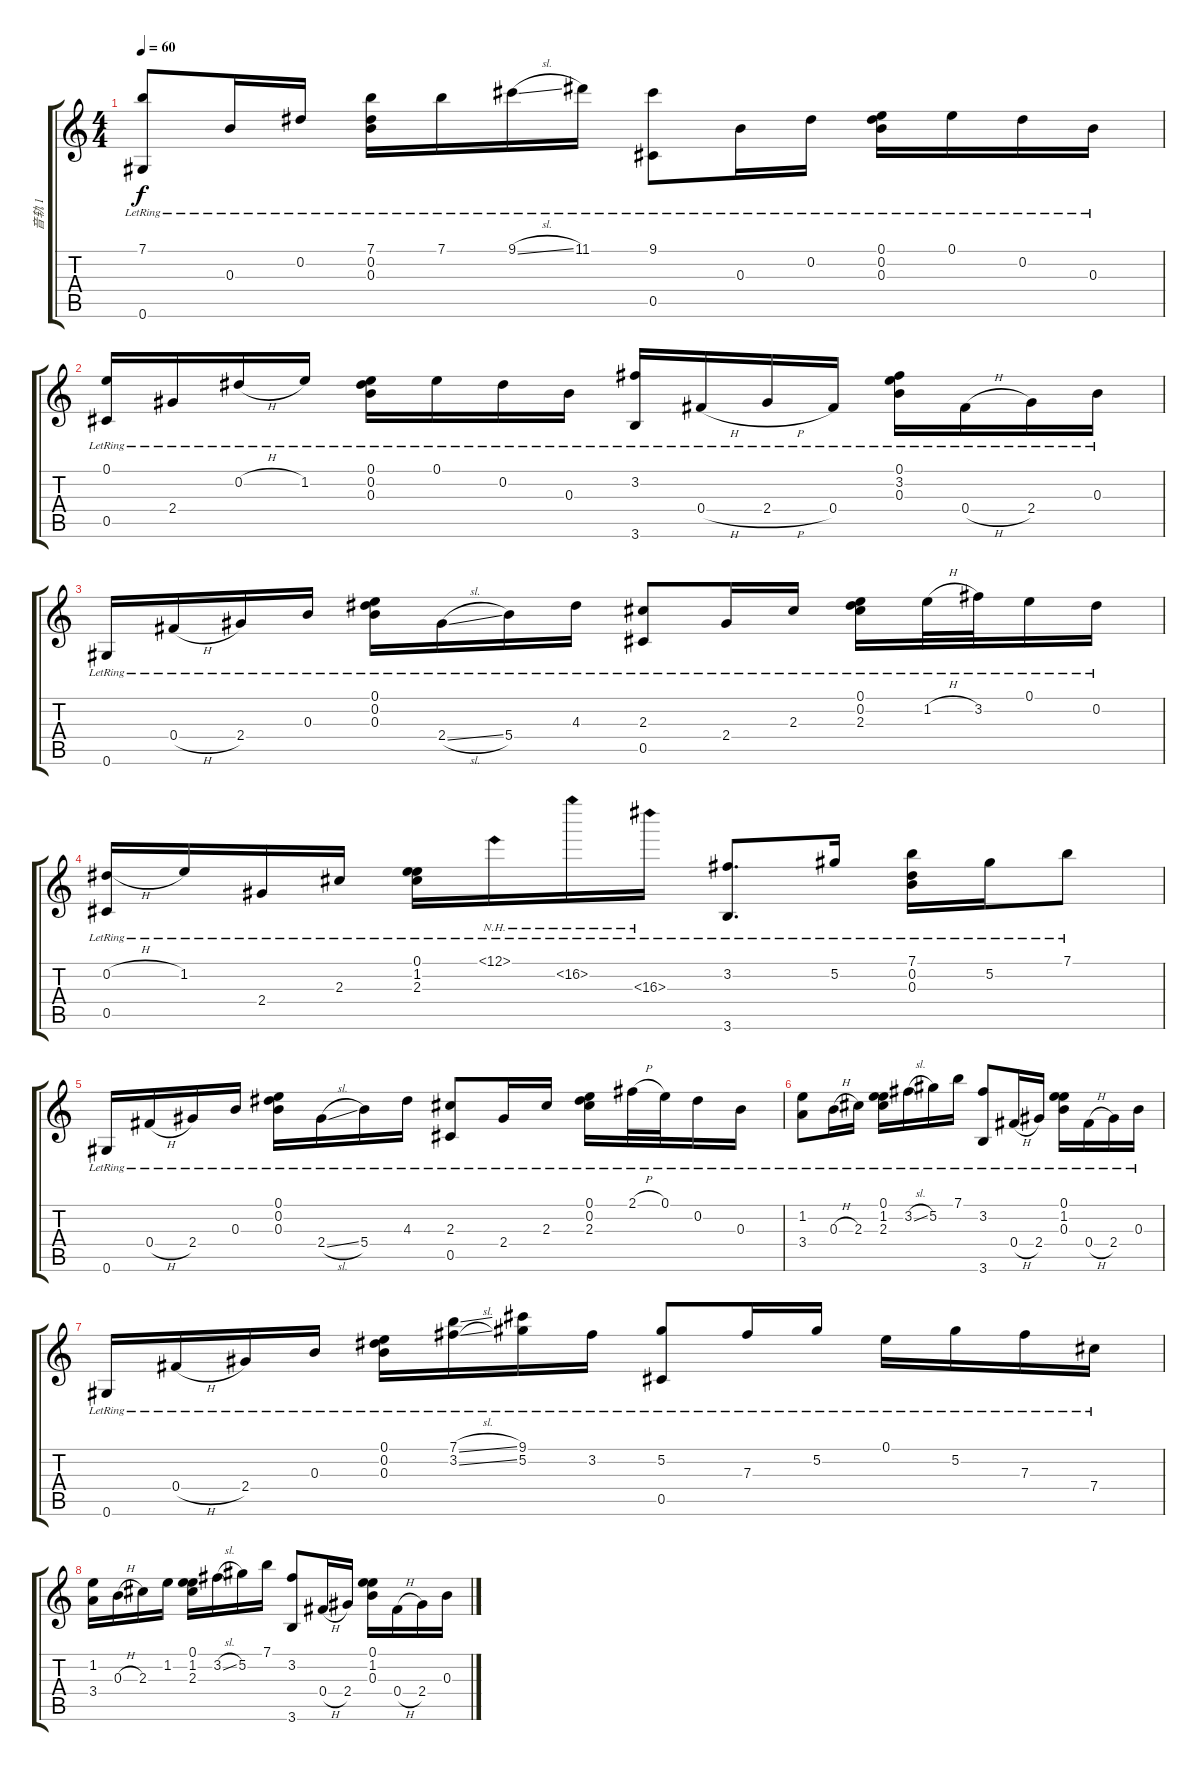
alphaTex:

\track ("音轨 1" "音轨 1") {instrument acousticguitarsteel}
\staff {score tabs}
\tuning (E4 Eb4 B3 Gb3 Db3 Ab2) {hide}
\ts (4 4)
\tempo 60
\clef g2
\ks c
(7.1{lr} 0.6{lr}).8{dy f} 0.3{lr}.16 0.2{lr}.16 (7.1{lr} 0.2{lr} 0.3{lr}).16 7.1{lr}.16 9.1{sl lr}.16 11.1{lr}.16 (9.1{lr} 0.5{lr}).8 0.3{lr}.16 0.2{lr}.16 (0.1{lr} 0.2{lr} 0.3{lr}).16 0.1{lr}.16 0.2{lr}.16 0.3{lr}.16 |
(0.1{lr} 0.5{lr}).16 2.4{lr}.16 0.2{h lr}.16 1.2{lr}.16 (0.1{lr} 0.2{lr} 0.3{lr}).16 0.1{lr}.16 0.2{lr}.16 0.3{lr}.16 (3.2{lr} 3.6{lr}).16 0.4{h lr}.16 2.4{h lr}.16 0.4{lr}.16 (0.1{lr} 3.2{lr} 0.3{lr}).16 0.4{h lr}.16 2.4{lr}.16 0.3{lr}.16 |
0.6{lr}.16 0.4{h lr}.16 2.4{lr}.16 0.3{lr}.16 (0.1{lr} 0.2{lr} 0.3{lr}).16 2.4{sl lr}.16 5.4{lr}.16 4.3{lr}.16 (2.3{lr} 0.5{lr}).8 2.4{lr}.16 2.3{lr}.16 (0.1{lr} 0.2{lr} 2.3{lr}).16 1.2{h lr}.32 3.2{lr}.32 0.1{lr}.16 0.2{lr}.16 |
(0.2{h lr} 0.5{lr}).16 1.2{lr}.16 2.4{lr}.16 2.3{lr}.16 (0.1{lr} 1.2{lr} 2.3{lr}).16 12.1{nh lr}.16 16.2{nh lr}.16 16.3{nh lr}.16 (3.2{lr} 3.6{lr}).8{d} 5.2{lr}.16 (7.1{lr} 0.2{lr} 0.3{lr}).16 5.2{lr}.16 7.1{lr}.8 |
0.6{lr}.16 0.4{h lr}.16 2.4{lr}.16 0.3{lr}.16 (0.1{lr} 0.2{lr} 0.3{lr}).16 2.4{sl lr}.16 5.4{lr}.16 4.3{lr}.16 (2.3{lr} 0.5{lr}).8 2.4{lr}.16 2.3{lr}.16 (0.1{lr} 0.2{lr} 2.3{lr}).16 2.1{h lr}.32 0.1{lr}.32 0.2{lr}.16 0.3{lr}.16 |
(1.2{lr} 3.4{lr}).8 0.3{h lr}.16 2.3{lr}.16 (0.1{lr} 1.2{lr} 2.3{lr}).16 3.2{sl lr}.16 5.2{lr}.16 7.1{lr}.16 (3.2{lr} 3.6{lr}).8 0.4{h lr}.16 2.4{lr}.16 (0.1{lr} 1.2{lr} 0.3{lr}).16 0.4{h lr}.16 2.4{lr}.16 0.3{lr}.16 |
0.6{lr}.16 0.4{h lr}.16 2.4{lr}.16 0.3{lr}.16 (0.1{lr} 0.2{lr} 0.3{lr}).16 (7.1{sl lr} 3.2{sl lr}).16 (9.1{lr} 5.2{lr}).16 3.2{lr}.16 (5.2{lr} 0.5{lr}).8 7.3{lr}.16 5.2{lr}.16 0.1{lr}.16 5.2{lr}.16 7.3{lr}.16 7.4{lr}.16 |
(1.2 3.4).16 0.3{h}.16 2.3.16 1.2.16 (0.1 1.2 2.3).16 3.2{sl}.16 5.2.16 7.1.16 (3.2 3.6).8 0.4{h}.16 2.4.16 (0.1 1.2 0.3).16 0.4{h}.16 2.4.16 0.3.16
